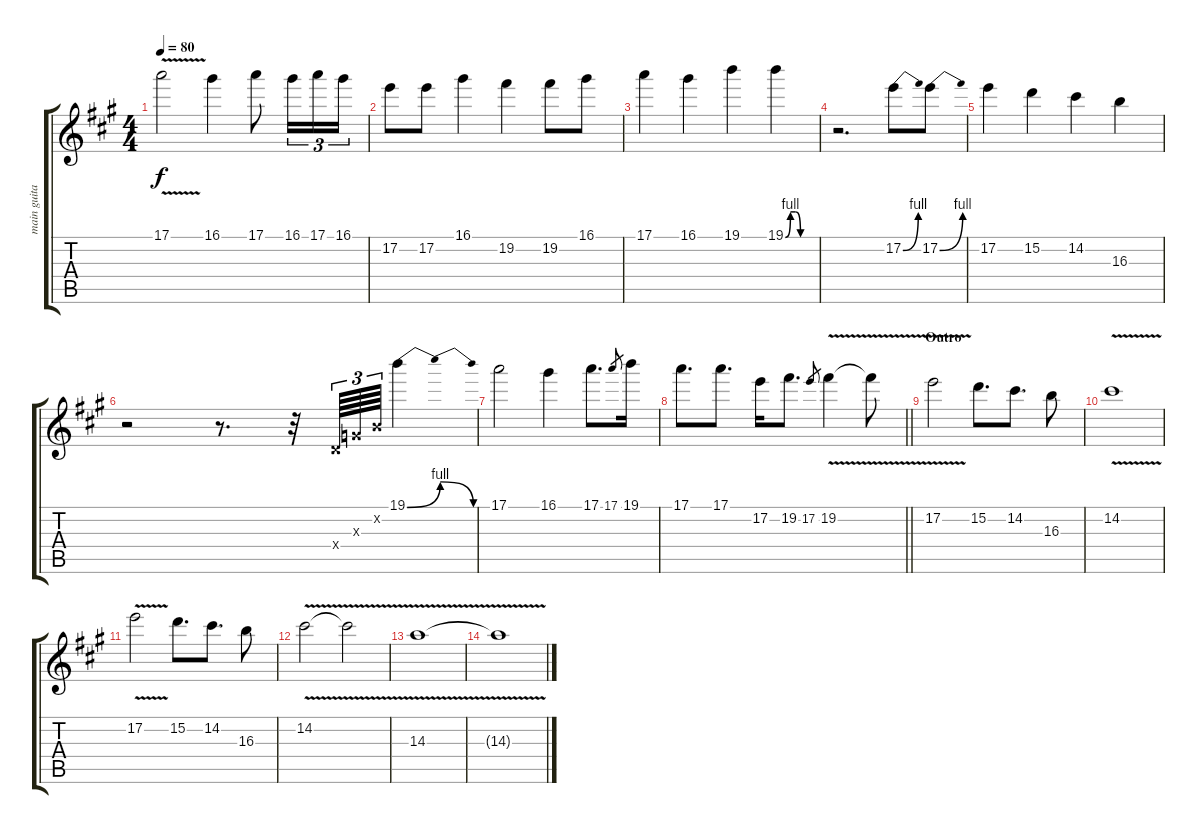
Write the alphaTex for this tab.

\track ("main guitar" "main guita") {instrument acousticguitarnylon}
\staff {score tabs}
\tuning (E4 B3 G3 D3 A2 E2) {hide}
\ts (4 4)
\tempo 80
\clef g2
\ks a
17.1{v}.2{dy f} 16.1.4 17.1.8 16.1.16{tu (3 2)} 17.1.16{tu (3 2)} 16.1.16{tu (3 2)} |
17.2.8 17.2.8 16.1.4 19.2.4 19.2.8 16.1.8 |
17.1.4 16.1.4 19.1.4 19.1{be (custom 0 0 10 4 20 4 30 0 60 0)}.4 |
r.2{d volume 11} 17.2{be (bend 0 0 60 4)}.8 17.2{be (bend 0 0 60 4)}.8 |
17.2.4 15.2.4 14.2.4 16.3.4 |
r.2 r.8{d} r.32 0.4{x}.64{tu (3 2)} 0.3{x}.64{tu (3 2)} 0.2{x}.64{tu (3 2)} 19.1{be (bendrelease 0 0 10 4 30 4 60 0)}.4 |
17.1.2 16.1.4 17.1.8{d} 17.1.8{gr} 19.1.16 |
\barLineRight lightlight
17.1.8{d} 17.1.8{d} 17.2.16 19.2.8{d} 17.2.8{gr} 19.2{v}.4 19.2{t}.8 |
\section ("" "Outro")
17.2{v}.2 15.2.8{d} 14.2.8{d} 16.3.8 |
14.2{v}.1 |
17.2{v}.2 15.2.8{d} 14.2.8{d} 16.3.8 |
14.2{v}.2 14.2{t}.2{volume 8} |
14.3{v}.1{volume 11} |
14.3{t}.1{volume 0}
